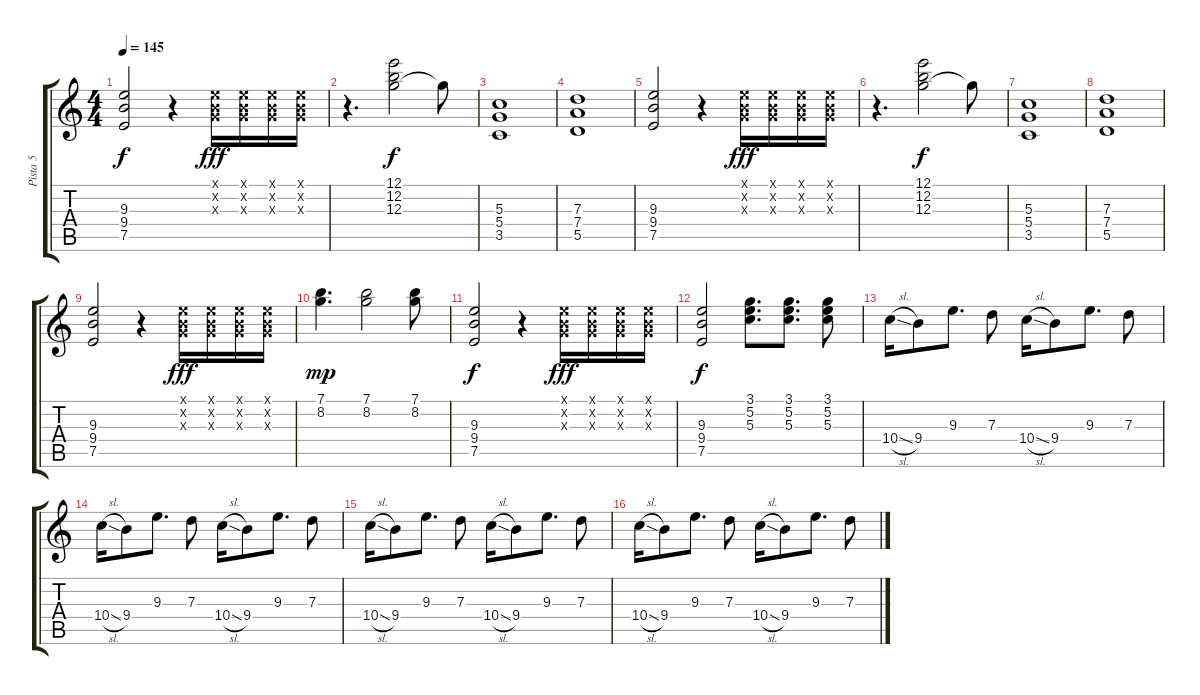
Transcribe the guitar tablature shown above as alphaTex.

\track ("Pista 5" "Pista 5") {instrument overdrivenguitar}
\staff {score tabs}
\tuning (E4 B3 G3 D3 A2 E2) {hide}
\ts (4 4)
\tempo 145
\clef g2
\ks c
(9.3 9.4 7.5).2{dy f} r.4 (0.1{x} 0.2{x} 0.3{x}).16{dy fff} (0.1{x} 0.2{x} 0.3{x}).16 (0.1{x} 0.2{x} 0.3{x}).16 (0.1{x} 0.2{x} 0.3{x}).16 |
r.4{d} (12.1 12.2 12.3).2{dy f} 12.3{t}.8 |
(5.3 5.4 3.5).1 |
(7.3 7.4 5.5).1 |
(9.3 9.4 7.5).2 r.4 (0.1{x} 0.2{x} 0.3{x}).16{dy fff} (0.1{x} 0.2{x} 0.3{x}).16 (0.1{x} 0.2{x} 0.3{x}).16 (0.1{x} 0.2{x} 0.3{x}).16 |
r.4{d} (12.1 12.2 12.3).2{dy f} 12.3{t}.8 |
(5.3 5.4 3.5).1 |
(7.3 7.4 5.5).1 |
(9.3 9.4 7.5).2 r.4 (0.1{x} 0.2{x} 0.3{x}).16{dy fff} (0.1{x} 0.2{x} 0.3{x}).16 (0.1{x} 0.2{x} 0.3{x}).16 (0.1{x} 0.2{x} 0.3{x}).16 |
(7.1 8.2).4{d dy mp} (7.1 8.2).2 (7.1 8.2).8 |
(9.3 9.4 7.5).2{dy f} r.4 (0.1{x} 0.2{x} 0.3{x}).16{dy fff} (0.1{x} 0.2{x} 0.3{x}).16 (0.1{x} 0.2{x} 0.3{x}).16 (0.1{x} 0.2{x} 0.3{x}).16 |
(9.3 9.4 7.5).2{dy f} (3.1 5.2 5.3).8{d} (3.1 5.2 5.3).8{d} (3.1 5.2 5.3).8 |
10.4{sl}.16 9.4.8 9.3.8{d} 7.3.8 10.4{sl}.16 9.4.8 9.3.8{d} 7.3.8 |
10.4{sl}.16 9.4.8 9.3.8{d} 7.3.8 10.4{sl}.16 9.4.8 9.3.8{d} 7.3.8 |
10.4{sl}.16 9.4.8 9.3.8{d} 7.3.8 10.4{sl}.16 9.4.8 9.3.8{d} 7.3.8 |
10.4{sl}.16 9.4.8 9.3.8{d} 7.3.8 10.4{sl}.16 9.4.8 9.3.8{d} 7.3.8
